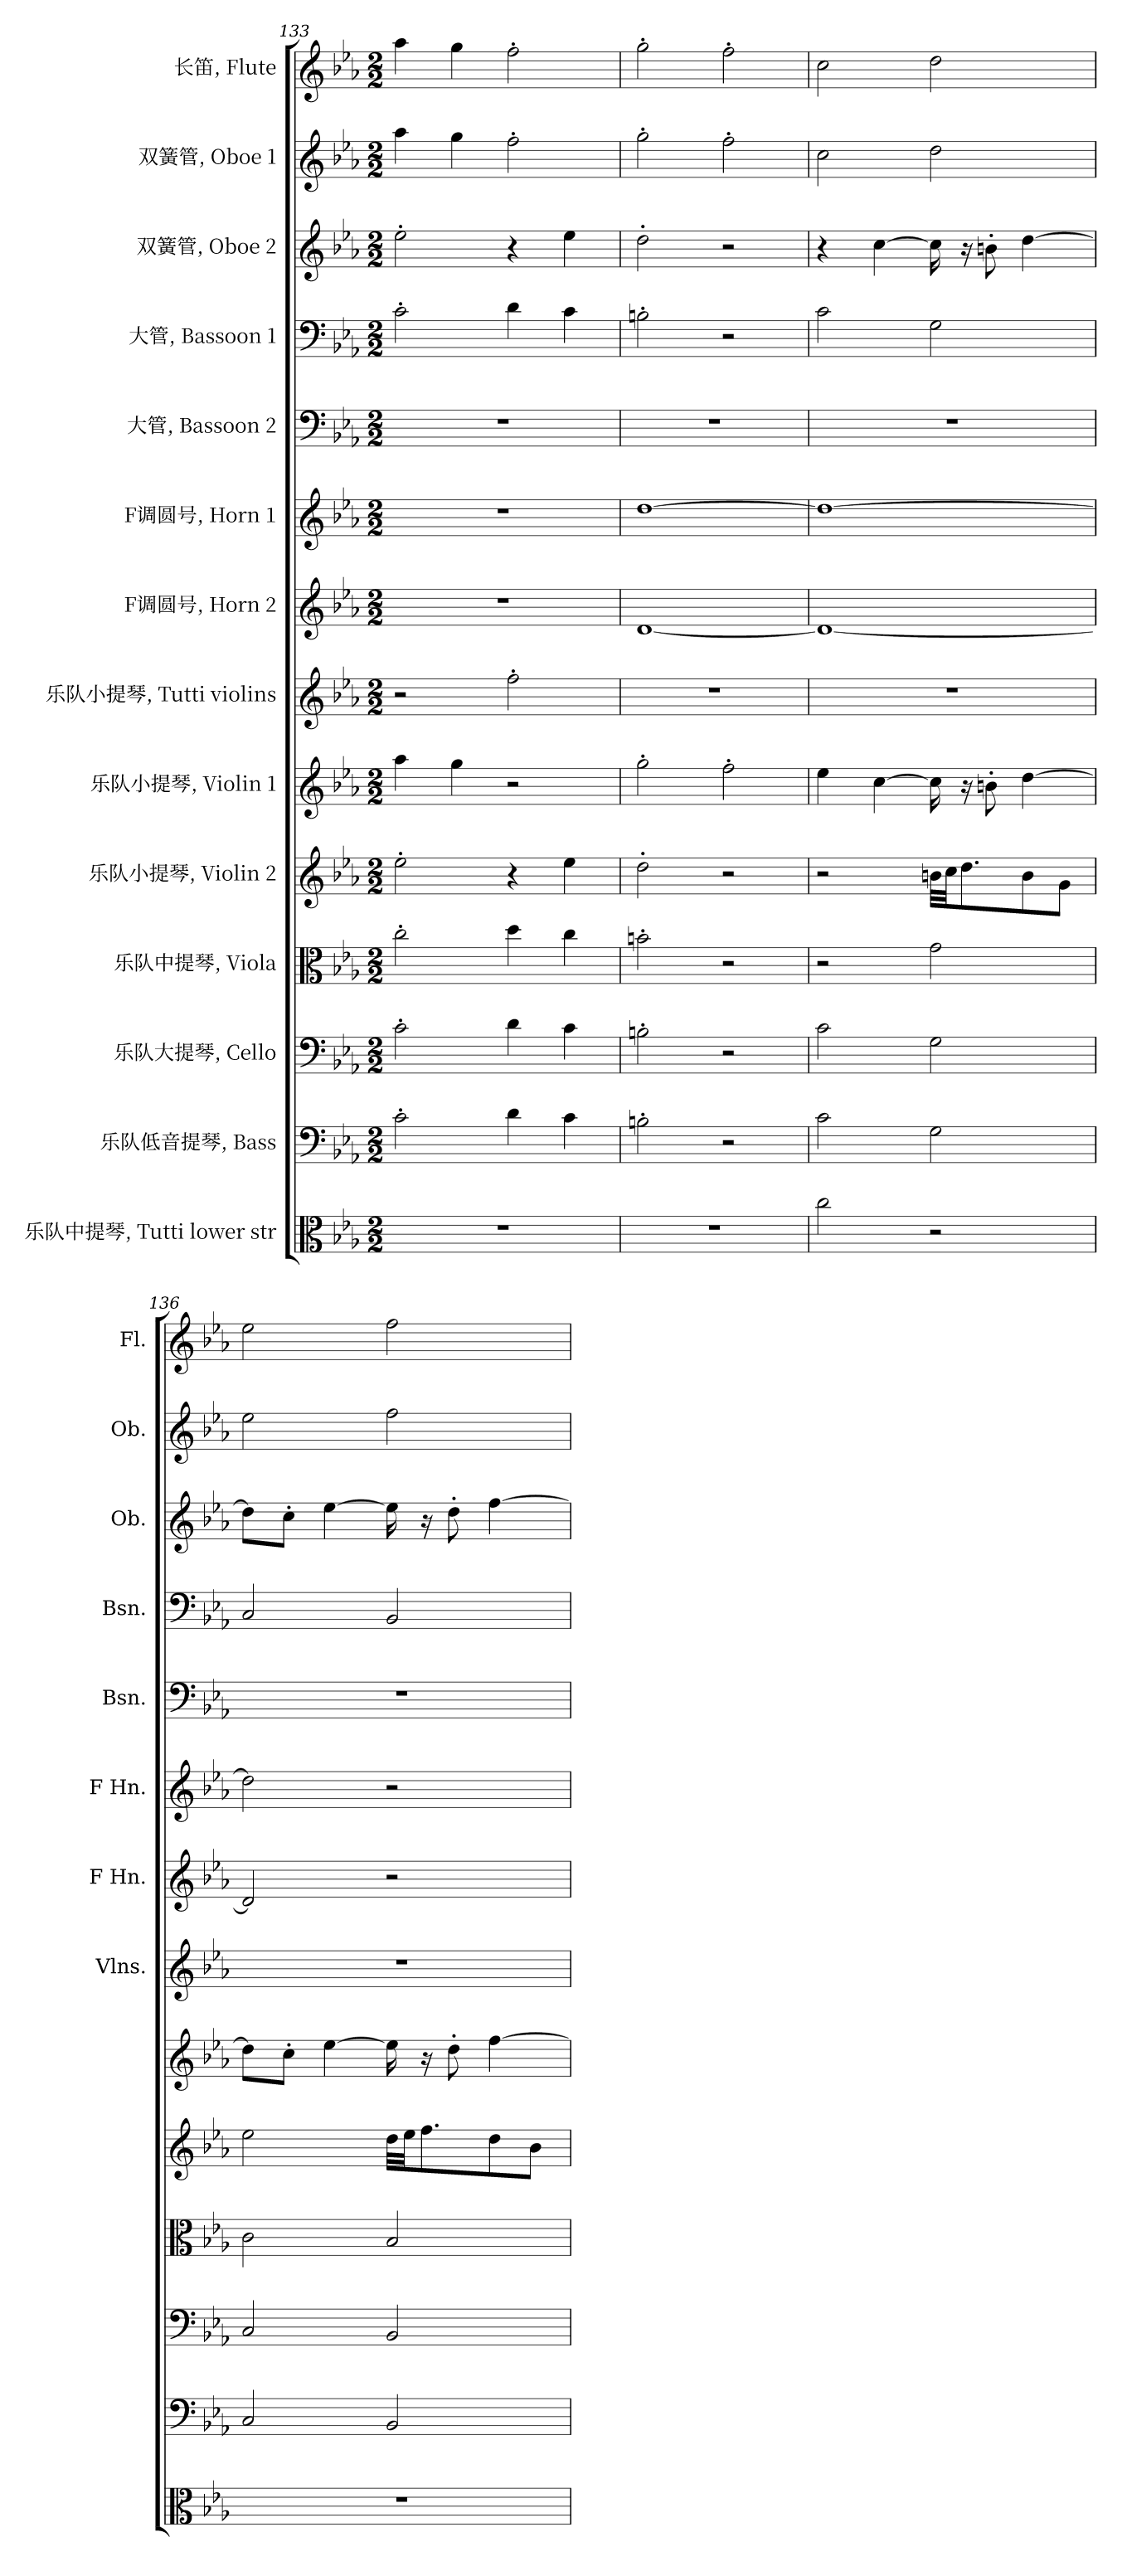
**kern	**kern	**kern	**kern	**kern	**kern	**kern	**kern	**kern	**kern	**kern	**kern	**kern	**kern
*part14	*part13	*part12	*part11	*part10	*part9	*part8	*part7	*part6	*part5	*part4	*part3	*part2	*part1
*staff14	*staff13	*staff12	*staff11	*staff10	*staff9	*staff8	*staff7	*staff6	*staff5	*staff4	*staff3	*staff2	*staff1
*I"乐队中提琴, Tutti lower str	*I"乐队低音提琴, Bass	*I"乐队大提琴, Cello	*I"乐队中提琴, Viola	*I"乐队小提琴, Violin 2	*I"乐队小提琴, Violin 1	*I"乐队小提琴, Tutti violins	*I"F调圆号, Horn 2	*I"F调圆号, Horn 1	*I"大管, Bassoon 2	*I"大管, Bassoon 1	*I"双簧管, Oboe 2	*I"双簧管, Oboe 1	*I"长笛, Flute
*	*	*	*	*	*	*I'Vlns.	*I'F Hn.	*I'F Hn.	*I'Bsn.	*I'Bsn.	*I'Ob.	*I'Ob.	*I'Fl.
*clefC3	*clefF4	*clefF4	*clefC3	*clefG2	*clefG2	*clefG2	*clefG2	*clefG2	*clefF4	*clefF4	*clefG2	*clefG2	*clefG2
*	*ITrd7c12	*	*	*	*	*	*ITrd4c7	*ITrd4c7	*	*	*	*	*
*k[b-e-a-]	*k[b-e-a-]	*k[b-e-a-]	*k[b-e-a-]	*k[b-e-a-]	*k[b-e-a-]	*k[b-e-a-]	*k[b-e-a-d-]	*k[b-e-a-d-]	*k[b-e-a-]	*k[b-e-a-]	*k[b-e-a-]	*k[b-e-a-]	*k[b-e-a-]
*M2/2	*M2/2	*M2/2	*M2/2	*M2/2	*M2/2	*M2/2	*M2/2	*M2/2	*M2/2	*M2/2	*M2/2	*M2/2	*M2/2
=133	=133	=133	=133	=133	=133	=133	=133	=133	=133	=133	=133	=133	=133
1r	2C'\	2c'\	2cc'\	2ee-'\	4aa-\	2r	1r	1r	1r	2c'\	2ee-'\	4aa-\	4aa-\
.	.	.	.	.	4gg\	.	.	.	.	.	.	4gg\	4gg\
.	4D\	4d\	4dd\	4r	2r	2ff'\	.	.	.	4d\	4r	2ff'\	2ff'\
.	4C\	4c\	4cc\	4ee-\	.	.	.	.	.	4c\	4ee-\	.	.
=134	=134	=134	=134	=134	=134	=134	=134	=134	=134	=134	=134	=134	=134
1r	2BBn'\	2Bn'\	2bn'\	2dd'\	2gg'\	1r	[1G	[1g	1r	2Bn'\	2dd'\	2gg'\	2gg'\
*	*	*	*	*	*	*	*	*	*	*	*	*	*MM160
.	2r	2r	2r	2r	2ff'\	.	.	.	.	2r	2r	2ff'\	2ff'\
=135	=135	=135	=135	=135	=135	=135	=135	=135	=135	=135	=135	=135	=135
*	*	*	*	*	*	*	*	*	*	*	*	*	*MM160
2cc\	2C\	2c\	2r	2r	4ee-\	1r	1G_	1g_	1r	2c\	4r	2cc\	2cc\
.	.	.	.	.	[4cc\	.	.	.	.	.	[4cc\	.	.
2r	2GG\	2G\	2g\	32bn\LLL	16cc\]	.	.	.	.	2G\	16cc\]	2dd\	2dd\
.	.	.	.	32cc\JJ	.	.	.	.	.	.	.	.	.
.	.	.	.	8.dd\	16r	.	.	.	.	.	16r	.	.
.	.	.	.	.	8bn'\	.	.	.	.	.	8bn'\	.	.
.	.	.	.	8b\	[4dd\	.	.	.	.	.	[4dd\	.	.
.	.	.	.	8g\J	.	.	.	.	.	.	.	.	.
=136	=136	=136	=136	=136	=136	=136	=136	=136	=136	=136	=136	=136	=136
1r	2CC/	2C/	2c\	2ee-\	8dd\L]	1r	2G/]	2g\]	1r	2C/	8dd\L]	2ee-\	2ee-\
.	.	.	.	.	8cc'\J	.	.	.	.	.	8cc'\J	.	.
.	.	.	.	.	[4ee-\	.	.	.	.	.	[4ee-\	.	.
.	2BBB-/	2BB-/	2B-/	32dd\LLL	16ee-\]	.	2r	2r	.	2BB-/	16ee-\]	2ff\	2ff\
.	.	.	.	32ee-\JJ	.	.	.	.	.	.	.	.	.
.	.	.	.	8.ff\	16r	.	.	.	.	.	16r	.	.
.	.	.	.	.	8dd'\	.	.	.	.	.	8dd'\	.	.
.	.	.	.	8dd\	[4ff\	.	.	.	.	.	[4ff\	.	.
.	.	.	.	8b-\J	.	.	.	.	.	.	.	.	.
=	=	=	=	=	=	=	=	=	=	=	=	=	=
*-	*-	*-	*-	*-	*-	*-	*-	*-	*-	*-	*-	*-	*-
